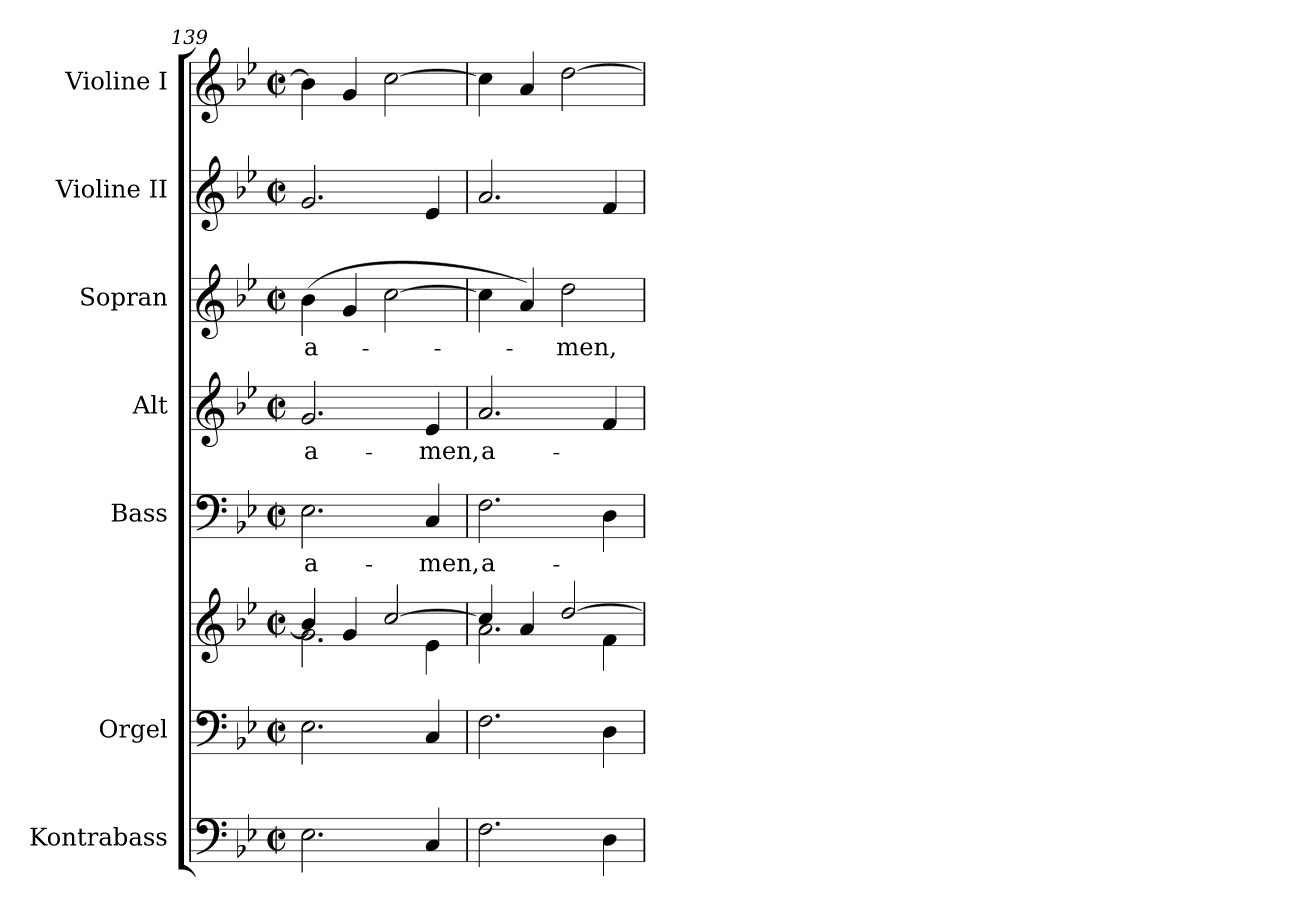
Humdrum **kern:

**kern	**kern	**kern	**kern	**text	**kern	**text	**kern	**text	**kern	**kern
*part7	*part6	*part6	*part5	*part5	*part4	*part4	*part3	*part3	*part2	*part1
*staff8	*staff7	*staff6	*staff5	*staff5	*staff4	*staff4	*staff3	*staff3	*staff2	*staff1
*I"Kontrabass	*I"Orgel	*	*I"Bass	*	*I"Alt	*	*I"Sopran	*	*I"Violine II	*I"Violine I
*I'Kb.	*I'Org.	*	*I'B	*	*I'A	*	*I'S	*	*I'Vl. II	*I'Vl. I
*clefF4	*clefF4	*clefG2	*clefF4	*	*clefG2	*	*clefG2	*	*clefG2	*clefG2
*ITrd7c12	*	*	*	*	*	*	*	*	*	*
*k[b-e-]	*k[b-e-]	*k[b-e-]	*k[b-e-]	*	*k[b-e-]	*	*k[b-e-]	*	*k[b-e-]	*k[b-e-]
*B-:	*B-:	*B-:	*B-:	*	*B-:	*	*B-:	*	*B-:	*B-:
*M2/2	*M2/2	*M2/2	*M2/2	*	*M2/2	*	*M2/2	*	*M2/2	*M2/2
*met(c|)	*met(c|)	*met(c|)	*met(c|)	*	*met(c|)	*	*met(c|)	*	*met(c|)	*met(c|)
=139	=139	=139	=139	=139	=139	=139	=139	=139	=139	=139
*	*	*^	*	*	*	*	*	*	*	*
!	!	!	!	!	!LO:LY:b	!	!LO:LY:b	!	!LO:LY:b	!	!
2.EE-\	2.E-\	4b-/]	2.g\	2.E-\	a-	2.g/	a-	(>4b-\	a-	2.g/	4b-\]
.	.	4g/	.	.	.	.	.	4g/	.	.	4g/
.	.	[>2cc/	.	.	.	.	.	[2cc\	.	.	[2cc\
!	!	!	!	!	!LO:LY:b	!	!LO:LY:b	!	!	!	!
4CC/	4C/	.	4e-\	4C/	-men,	4e-/	-men,	.	.	4e-/	.
=140	=140	=140	=140	=140	=140	=140	=140	=140	=140	=140	=140
!	!	!	!	!	!LO:LY:b	!	!LO:LY:b	!	!	!	!
2.FF\	2.F\	4cc/]	2.a\	2.F\	a-	2.a/	a-	4cc\]	.	2.a/	4cc\]
.	.	4a/	.	.	.	.	.	4a/)	.	.	4a/
!	!	!	!	!	!	!	!	!	!LO:LY:b	!	!
.	.	[>2dd/	.	.	.	.	.	2dd\	-men,	.	[2dd\
4DD\	4D\	.	4f\	4D\	.	4f/	.	.	.	4f/	.
*	*	*v	*v	*	*	*	*	*	*	*	*
=	=	=	=	=	=	=	=	=	=	=
*-	*-	*-	*-	*-	*-	*-	*-	*-	*-	*-
